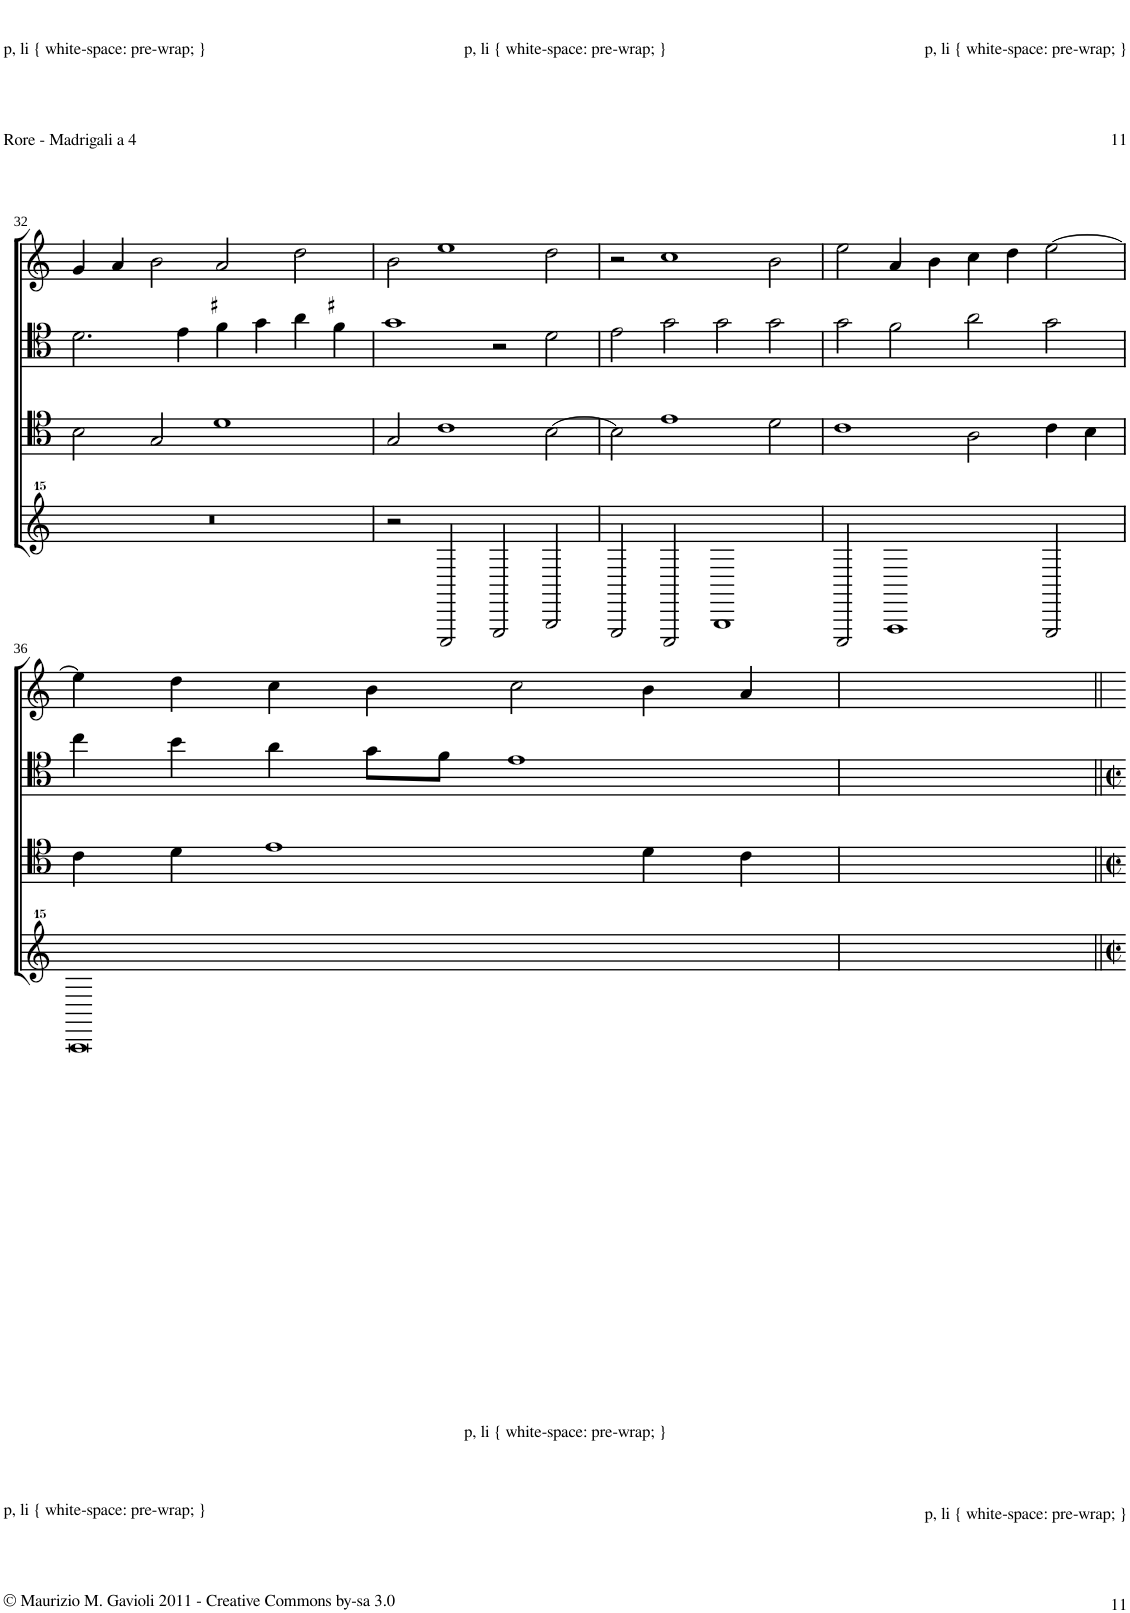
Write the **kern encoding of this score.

**kern	**kern	**kern	**kern
*part4	*part3	*part2	*part1
*staff4	*staff3	*staff2	*staff1
*I"Basso	*I"Tenore	*I"Alto	*I"Canto
!!LO:PB:g=z
*clefG^^2	*clefC4	*clefC4	*clefG2
*k[]	*k[]	*k[]	*k[]
*M4/2	*M4/2	*M4/2	*M4/2
*met(c|)	*met(c|)	*met(c|)	*met(c|)
=32	=32	=32	=32
0r	2B\	2.d\	4g/
.	.	.	4a/
.	2G/	.	2b\
.	.	4e\	.
.	1d	4f#X\	2a/
.	.	4g\	.
.	.	4a\	2dd\
.	.	4f#X\	.
=33	=33	=33	=33
2r	2G/	1g	2b\
2C/	1c	.	1ee
2E/	.	2r	.
2G/	[2B\	2d\	2dd\
=34	=34	=34	=34
2E/	2B\]	2e\	2r
2C/	1e	2g\	1cc
1G	.	2g\	.
.	2d\	2g\	2b\
=35	=35	=35	=35
2C/	1c	2g\	2ee\
1F	.	2f\	4a/
.	.	.	4b\
.	2A\	2a\	4cc\
.	.	.	4dd\
2E/	4c\	2g\	[2ee\
.	4B\	.	.
!!LO:LB:g=z
=36	=36	=36	=36
0A	4c\	4cc\	4ee\]
.	4d\	4b\	4dd\
.	1e	4a\	4cc\
.	.	8g\L	4b\
.	.	8f\J	.
.	.	1e	2cc\
.	4d\	.	4b\
.	4c\	.	4a/
=37	=37	=37	=37
0G	0d	0g	0b
=||	=||	=||	=||
*-	*-	*-	*-
